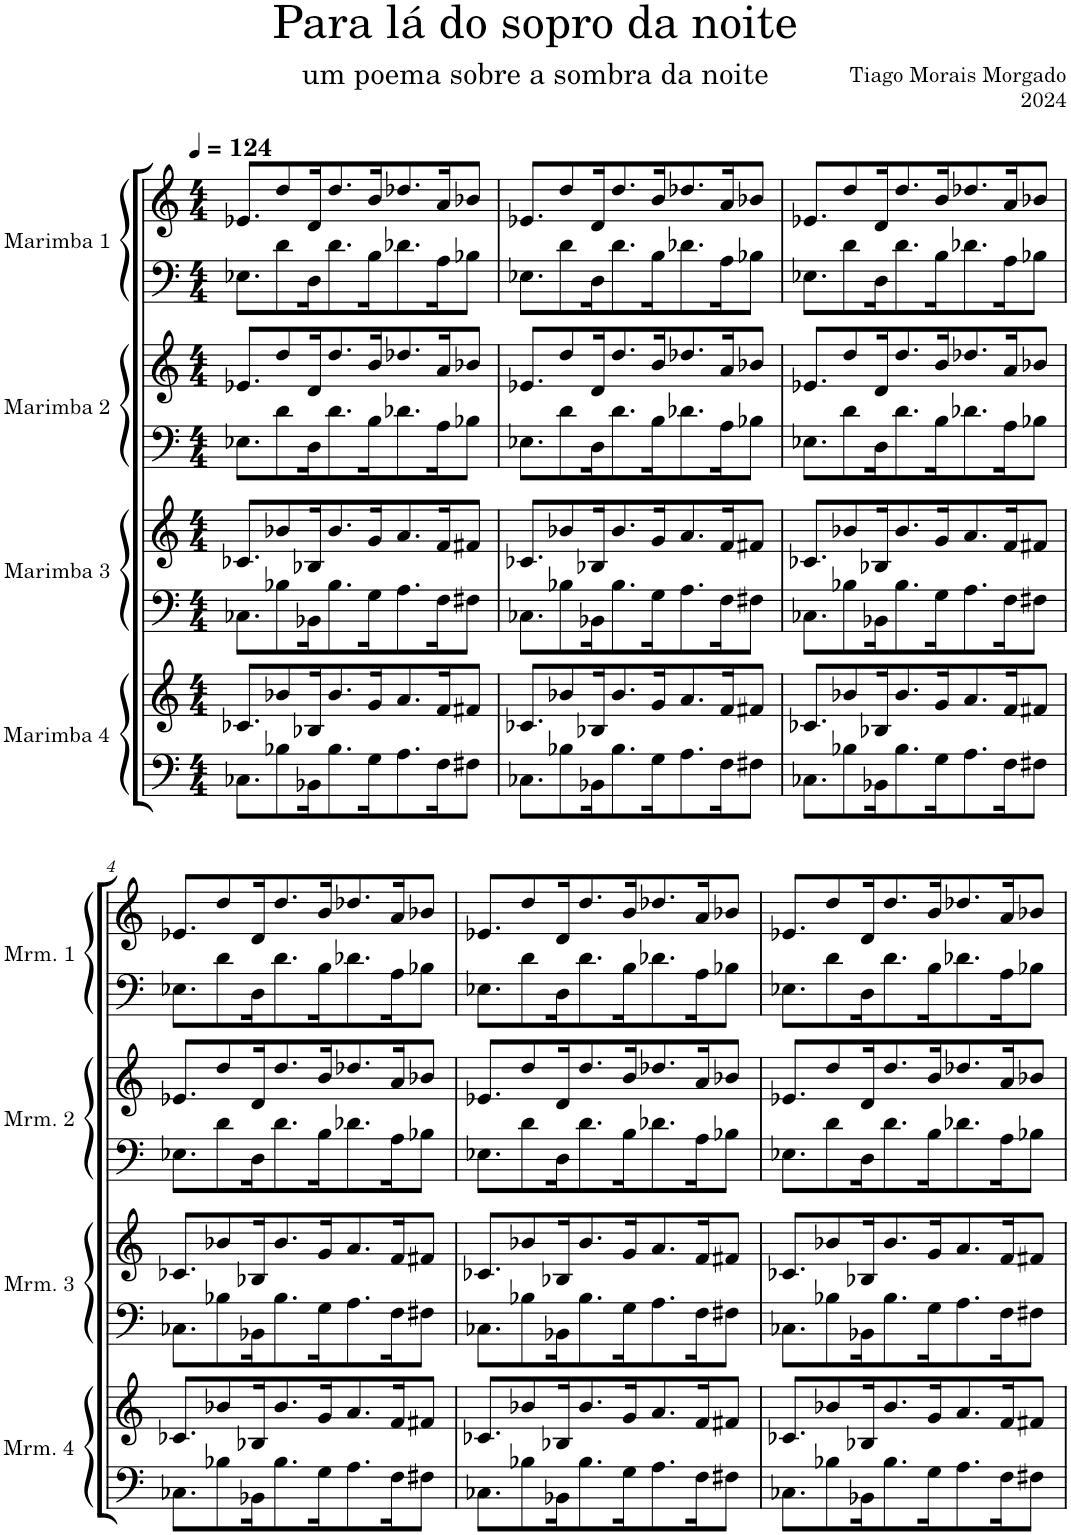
**kern	**kern	**kern	**kern	**kern	**kern	**kern	**kern
*part8	*part7	*part6	*part5	*part4	*part3	*part2	*part1
*staff8	*staff7	*staff6	*staff5	*staff4	*staff3	*staff2	*staff1
*I"Marimba 4	*I"Marimba 4	*I"Marimba 3	*I"Marimba 3	*I"Marimba 2	*I"Marimba 2	*I"Marimba 1	*I"Marimba 1
*I'Mrm. 4	*I'Mrm. 4	*I'Mrm. 3	*I'Mrm. 3	*I'Mrm. 2	*I'Mrm. 2	*I'Mrm. 1	*I'Mrm. 1
*clefF4	*clefG2	*clefF4	*clefG2	*clefF4	*clefG2	*clefF4	*clefG2
*k[]	*k[]	*k[]	*k[]	*k[]	*k[]	*k[]	*k[]
*M4/4	*M4/4	*M4/4	*M4/4	*M4/4	*M4/4	*M4/4	*M4/4
*MM124	*MM124	*MM124	*MM124	*MM124	*MM124	*MM124	*MM124
=1	=1	=1	=1	=1	=1	=1	=1
8.C-X\L	8.c-X/L	8.C-X\L	8.c-X/L	8.E-X\L	8.e-X/L	8.E-X\L	8.e-X/L
8B-X\	8b-X/	8B-X\	8b-X/	8d\	8dd/	8d\	8dd/
16BB-X\K	16B-X/K	16BB-X\K	16B-X/K	16D\K	16d/K	16D\K	16d/K
8.B-\	8.b-/	8.B-\	8.b-/	8.d\	8.dd/	8.d\	8.dd/
16G\K	16g/K	16G\K	16g/K	16B\K	16b/K	16B\K	16b/K
8.A\	8.a/	8.A\	8.a/	8.d-X\	8.dd-X/	8.d-X\	8.dd-X/
16F\K	16f/K	16F\K	16f/K	16A\K	16a/K	16A\K	16a/K
8F#X\J	8f#X/J	8F#X\J	8f#X/J	8B-X\J	8b-X/J	8B-X\J	8b-X/J
=2	=2	=2	=2	=2	=2	=2	=2
8.C-X\L	8.c-X/L	8.C-X\L	8.c-X/L	8.E-X\L	8.e-X/L	8.E-X\L	8.e-X/L
8B-X\	8b-X/	8B-X\	8b-X/	8d\	8dd/	8d\	8dd/
16BB-X\K	16B-X/K	16BB-X\K	16B-X/K	16D\K	16d/K	16D\K	16d/K
8.B-\	8.b-/	8.B-\	8.b-/	8.d\	8.dd/	8.d\	8.dd/
16G\K	16g/K	16G\K	16g/K	16B\K	16b/K	16B\K	16b/K
8.A\	8.a/	8.A\	8.a/	8.d-X\	8.dd-X/	8.d-X\	8.dd-X/
16F\K	16f/K	16F\K	16f/K	16A\K	16a/K	16A\K	16a/K
8F#X\J	8f#X/J	8F#X\J	8f#X/J	8B-X\J	8b-X/J	8B-X\J	8b-X/J
=3	=3	=3	=3	=3	=3	=3	=3
8.C-X\L	8.c-X/L	8.C-X\L	8.c-X/L	8.E-X\L	8.e-X/L	8.E-X\L	8.e-X/L
8B-X\	8b-X/	8B-X\	8b-X/	8d\	8dd/	8d\	8dd/
16BB-X\K	16B-X/K	16BB-X\K	16B-X/K	16D\K	16d/K	16D\K	16d/K
8.B-\	8.b-/	8.B-\	8.b-/	8.d\	8.dd/	8.d\	8.dd/
16G\K	16g/K	16G\K	16g/K	16B\K	16b/K	16B\K	16b/K
8.A\	8.a/	8.A\	8.a/	8.d-X\	8.dd-X/	8.d-X\	8.dd-X/
16F\K	16f/K	16F\K	16f/K	16A\K	16a/K	16A\K	16a/K
8F#X\J	8f#X/J	8F#X\J	8f#X/J	8B-X\J	8b-X/J	8B-X\J	8b-X/J
!!LO:LB:g=z
=4	=4	=4	=4	=4	=4	=4	=4
8.C-X\L	8.c-X/L	8.C-X\L	8.c-X/L	8.E-X\L	8.e-X/L	8.E-X\L	8.e-X/L
8B-X\	8b-X/	8B-X\	8b-X/	8d\	8dd/	8d\	8dd/
16BB-X\K	16B-X/K	16BB-X\K	16B-X/K	16D\K	16d/K	16D\K	16d/K
8.B-\	8.b-/	8.B-\	8.b-/	8.d\	8.dd/	8.d\	8.dd/
16G\K	16g/K	16G\K	16g/K	16B\K	16b/K	16B\K	16b/K
8.A\	8.a/	8.A\	8.a/	8.d-X\	8.dd-X/	8.d-X\	8.dd-X/
16F\K	16f/K	16F\K	16f/K	16A\K	16a/K	16A\K	16a/K
8F#X\J	8f#X/J	8F#X\J	8f#X/J	8B-X\J	8b-X/J	8B-X\J	8b-X/J
=5	=5	=5	=5	=5	=5	=5	=5
8.C-X\L	8.c-X/L	8.C-X\L	8.c-X/L	8.E-X\L	8.e-X/L	8.E-X\L	8.e-X/L
8B-X\	8b-X/	8B-X\	8b-X/	8d\	8dd/	8d\	8dd/
16BB-X\K	16B-X/K	16BB-X\K	16B-X/K	16D\K	16d/K	16D\K	16d/K
8.B-\	8.b-/	8.B-\	8.b-/	8.d\	8.dd/	8.d\	8.dd/
16G\K	16g/K	16G\K	16g/K	16B\K	16b/K	16B\K	16b/K
8.A\	8.a/	8.A\	8.a/	8.d-X\	8.dd-X/	8.d-X\	8.dd-X/
16F\K	16f/K	16F\K	16f/K	16A\K	16a/K	16A\K	16a/K
8F#X\J	8f#X/J	8F#X\J	8f#X/J	8B-X\J	8b-X/J	8B-X\J	8b-X/J
=6	=6	=6	=6	=6	=6	=6	=6
8.C-X\L	8.c-X/L	8.C-X\L	8.c-X/L	8.E-X\L	8.e-X/L	8.E-X\L	8.e-X/L
8B-X\	8b-X/	8B-X\	8b-X/	8d\	8dd/	8d\	8dd/
16BB-X\K	16B-X/K	16BB-X\K	16B-X/K	16D\K	16d/K	16D\K	16d/K
8.B-\	8.b-/	8.B-\	8.b-/	8.d\	8.dd/	8.d\	8.dd/
16G\K	16g/K	16G\K	16g/K	16B\K	16b/K	16B\K	16b/K
8.A\	8.a/	8.A\	8.a/	8.d-X\	8.dd-X/	8.d-X\	8.dd-X/
16F\K	16f/K	16F\K	16f/K	16A\K	16a/K	16A\K	16a/K
8F#X\J	8f#X/J	8F#X\J	8f#X/J	8B-X\J	8b-X/J	8B-X\J	8b-X/J
=	=	=	=	=	=	=	=
*-	*-	*-	*-	*-	*-	*-	*-
